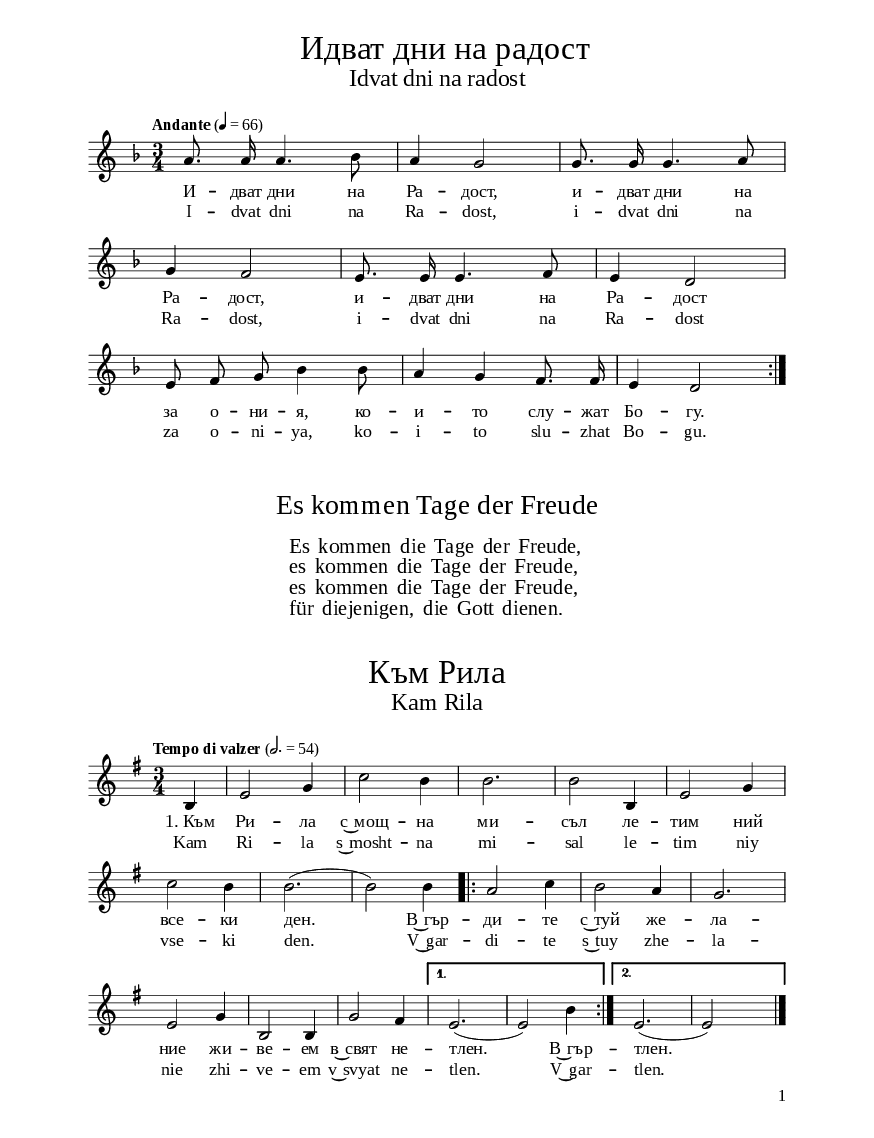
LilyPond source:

\version "2.24.0"

% include paper part and global functions
\include "include/globals.ily"

\bookpart {
  \include "include/bookpart-paper.ily"
  \score {
    \include "include/score-layout.ily"

    \new Voice \absolute  {
      \clef treble
      \key d \minor
      \time 3/4
      \autoBeamOff
      \tempoFunc "Andante" 4 "66"
      \repeat volta 2 {

        a'8. a'16 a'4. bes'8 | a'4 g'2 | g'8. g'16 g'4. a'8 | \break
        g'4 f'2 | e'8. e'16 e'4. f'8 | e'4 d'2 | \break
        e'8 f'8 g'8 bes'4 bes'8 | a'4 g'4 f'8. f'16 | e'4 d'2 |
      }
    }

    \addlyrics {
      И -- дват дни на Ра -- дост, и -- дват дни на
      Ра -- дост, и -- дват дни на Ра -- дост
      за о -- ни -- я, ко -- и -- то слу -- жат Бо -- гу.
    }

    \addlyrics {
      I -- dvat dni na Ra -- dost, i -- dvat dni na
      Ra -- dost, i -- dvat dni na Ra -- dost
      za o -- ni -- ya, ko -- i -- to slu -- zhat Bo -- gu.
    }


    \header {
      title = \titleFunc "  Идват дни на радост" "Idvat dni na radost"
    }

    \midi{}

  } % score

  % include foreign translation(s) of the song
  \markup \empty-two
  \version "2.24.0"

\markup \fill-line { \fontsize #deTitleFontSize "Es kommen Tage der Freude" }
\markup \null
\markup \null

\markup \fontsize #deCoupletFontSize {
  \hspace #18
  \override #`(baseline-skip . ,deCoupletBaselineSkip)

  \column {
    \line { " " Es kommen die Tage der Freude, }

    \line { " " es kommen die Tage der Freude,}

    \line { " " es kommen die Tage der Freude,}

    \line { " " für diejenigen, die Gott dienen. }

  }

}


  \markup \empty-two

  \include "include/bookpart-paper.ily"
  \score {
    \include "include/score-layout.ily"

    \new Voice \absolute  {
      \clef treble
      \key e \minor
      \time 3/4
      \tempoFunc "Tempo di valzer" 2. "54"
      \partial 4 b4 | e'2 g'4 | c''2 b'4 | b'2. | b'2 b4 | e'2 g'4 | \break
      c''2 b'4 | b'2. ( | b'2 ) b'4 |
      \repeat volta 2 {
        a'2 c''4 | b'2 a'4 | g'2. \break
        e'2 g'4 | b2 b4 | g'2 fis'4
      }
      \alternative {
        { e'2. ( | e'2 ) b'4 | }
        { e'2. ( | e'2 ) s4 \bar "|." }
      }
    }

    \addlyrics {
      "1. Към" Ри -- ла с~мощ -- на ми -- съл ле -- тим ний
      все -- ки ден. В~гър -- ди -- те с~туй же -- ла --
      ние жи -- ве -- ем в~свят не -- тлен. В~гър -- тлен.
    }

    \addlyrics {
      Kam Ri -- la s~mosht -- na mi -- sal le -- tim niy
      vse -- ki den. V~gar -- di -- te s~tuy zhe -- la --
      nie zhi -- ve -- em v~svyat ne -- tlen. V~gar -- tlen.
    }


    \header {
      title = \titleFunc "Към Рила" "Kam Rila"
    }

    \midi{}

  } % score

  \markup \fontsize #bgCoupletFontSize {
    \hspace #5
    \override #`(baseline-skip . ,bgCoupletBaselineSkip)
    \column {
     
      \line { 2. Отново ще се срещнем  }
      \line {   "   " при рилските очи. }
      \line {   "   " Тук чудната цигулка }
      \line {   "   " с нов тон ще зазвучи. }

      \line { " " }
      \line { 3. Душите ни  – цигулки }
      \line {   "   " ще леят красота, }
      \line {   "   " защото с тях ще свири  }
      \line {   "   " Доброто, Любовта. }

      \line { " " }
      \line { 4. Ще идем ний на Рила, }
      \line {   "   " ще видим Мусала, }
      \line {   "   " безкрайната Природа  }
      \line {   "   " и своя мил Баща. }
    }

    \hspace #5
    \override #`(baseline-skip . ,bgCoupletBaselineSkip)
    \column {
    
      \line { 2. Otnovo shte se sreshtnem  }
      \line {   "   " pri rilskite ochi. }
      \line {   "   " Tuk chudnata tsigulka }
      \line {   "   " s nov ton shte zazvuchi. }

      \line { " " }
      \line { 3. Dushite ni  – tsigulki }
      \line {   "   " shte leyat krasota, }
      \line {   "   " zashtoto s tyah shte sviri  }
      \line {   "   " Dobroto, Lyubovta. }

      \line { " " }
      \line { 4. Shte idem niy na Rila, }
      \line {   "   " shte vidim Musala, }
      \line {   "   " bezkraynata Priroda  }
      \line {   "   " i svoya mil Bashta. }
    } %column
  } % markup

  \markup \empty-two

  \version "2.24.0"

\markup \fill-line { \fontsize #deTitleFontSize "Ins Rila fliegen wir" }
\markup \null
\markup \fontsize #deCoupletFontSize {
  \hspace #15
  \override #`(baseline-skip . ,deCoupletBaselineSkip)

  \column {


    \line { 1. Ins Rila fliegen wir  }
    \line {   "   " mit machtvollem Gedanken jeden Tag.  }
    \line {   "   " Mit diesem Wunsch in der Brust }
    \line {   "   " leben wir in einer unvergänglichen Welt. }

    \line { " " }
    \line { 2. Wieder werden wir uns  }
    \line {   "   " bei den Rila-Augen treffen. }
    \line {   "   " Hier wird die wunderbare Violine }
    \line {   "   " in neuem Klang ertönen. }
    \line { " " }
    \line { 3. Unsere Seelen – Geigen  }
    \line {   "   " werden Schönheit ausgießen, }
    \line {   "   " denn mit ihnen wird spielen  }
    \line {   "   " das Gute, die Liebe. }

    \line { " " }
    \line { 4. Wir werden ins Rila gehen, }
    \line {   "   " wir werden Musala sehen, }
    \line {   "   " die unendliche Natur  }
    \line {   "   " und unseren lieben Vater. }


  }

}



} % bookpart
